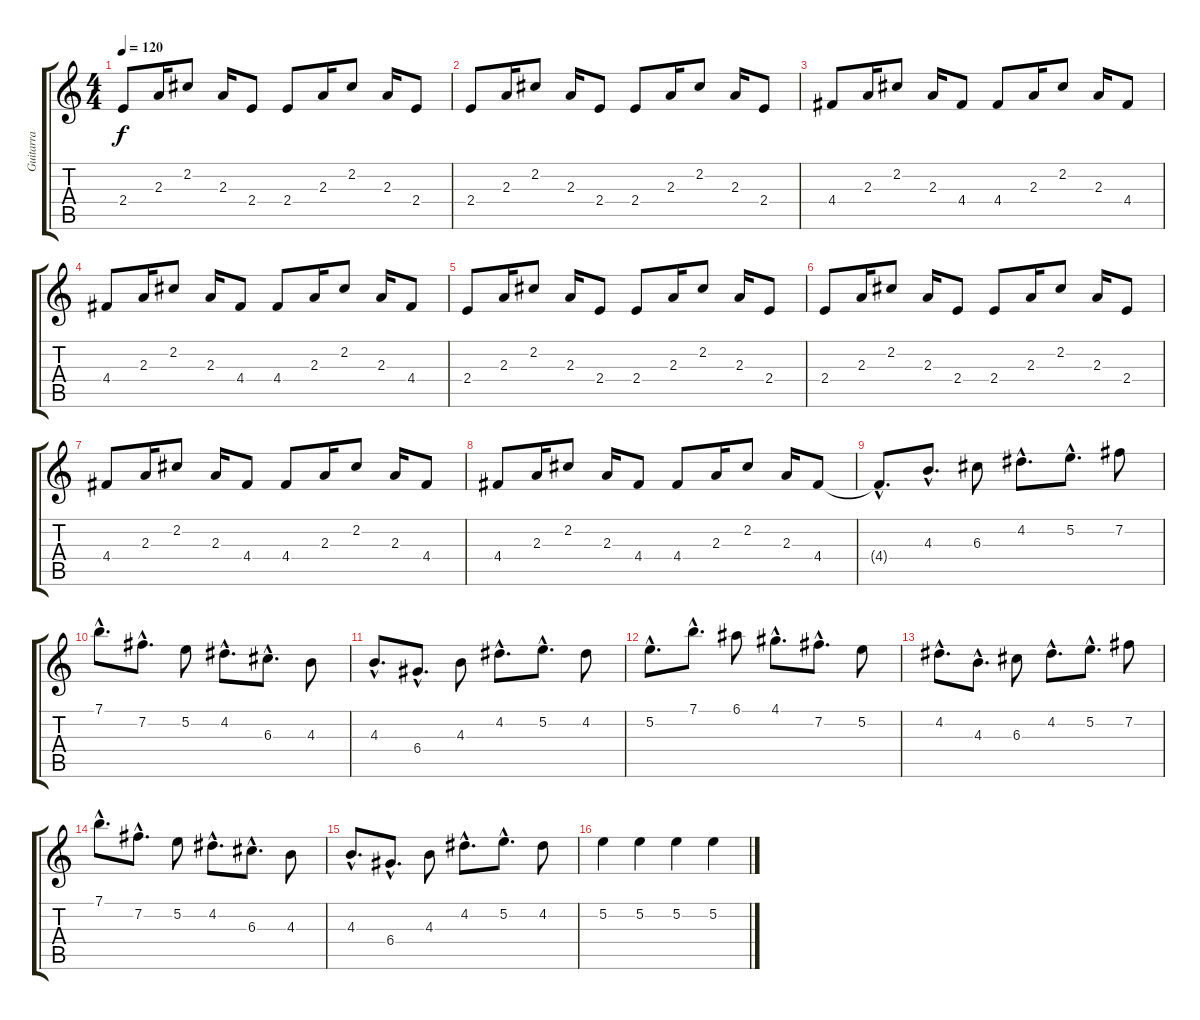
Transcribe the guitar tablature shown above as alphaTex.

\track ("Guitarra" "Guitarra") {instrument acousticguitarsteel}
\staff {score tabs}
\tuning (E4 B3 G3 D3 A2 E2) {hide}
\ts (4 4)
\tempo 120
\clef g2
\ks c
2.4.8{dy f} 2.3.16 2.2.8 2.3.16 2.4.8 2.4.8 2.3.16 2.2.8 2.3.16 2.4.8 |
2.4.8 2.3.16 2.2.8 2.3.16 2.4.8 2.4.8 2.3.16 2.2.8 2.3.16 2.4.8 |
4.4.8 2.3.16 2.2.8 2.3.16 4.4.8 4.4.8 2.3.16 2.2.8 2.3.16 4.4.8 |
4.4.8 2.3.16 2.2.8 2.3.16 4.4.8 4.4.8 2.3.16 2.2.8 2.3.16 4.4.8 |
2.4.8 2.3.16 2.2.8 2.3.16 2.4.8 2.4.8 2.3.16 2.2.8 2.3.16 2.4.8 |
2.4.8 2.3.16 2.2.8 2.3.16 2.4.8 2.4.8 2.3.16 2.2.8 2.3.16 2.4.8 |
4.4.8 2.3.16 2.2.8 2.3.16 4.4.8 4.4.8 2.3.16 2.2.8 2.3.16 4.4.8 |
4.4.8 2.3.16 2.2.8 2.3.16 4.4.8 4.4.8 2.3.16 2.2.8 2.3.16 4.4.8 |
4.4{hac t}.8{d} 4.3{hac}.8{d} 6.3.8 4.2{hac}.8{d} 5.2{hac}.8{d} 7.2.8 |
7.1{hac}.8{d} 7.2{hac}.8{d} 5.2.8 4.2{hac}.8{d} 6.3{hac}.8{d} 4.3.8 |
4.3{hac}.8{d} 6.4{hac}.8{d} 4.3.8 4.2{hac}.8{d} 5.2{hac}.8{d} 4.2.8 |
5.2{hac}.8{d} 7.1{hac}.8{d} 6.1.8 4.1{hac}.8{d} 7.2{hac}.8{d} 5.2.8 |
4.2{hac}.8{d} 4.3{hac}.8{d} 6.3.8 4.2{hac}.8{d} 5.2{hac}.8{d} 7.2.8 |
7.1{hac}.8{d} 7.2{hac}.8{d} 5.2.8 4.2{hac}.8{d} 6.3{hac}.8{d} 4.3.8 |
4.3{hac}.8{d} 6.4{hac}.8{d} 4.3.8 4.2{hac}.8{d} 5.2{hac}.8{d} 4.2.8 |
5.2.4 5.2.4 5.2.4 5.2.4
